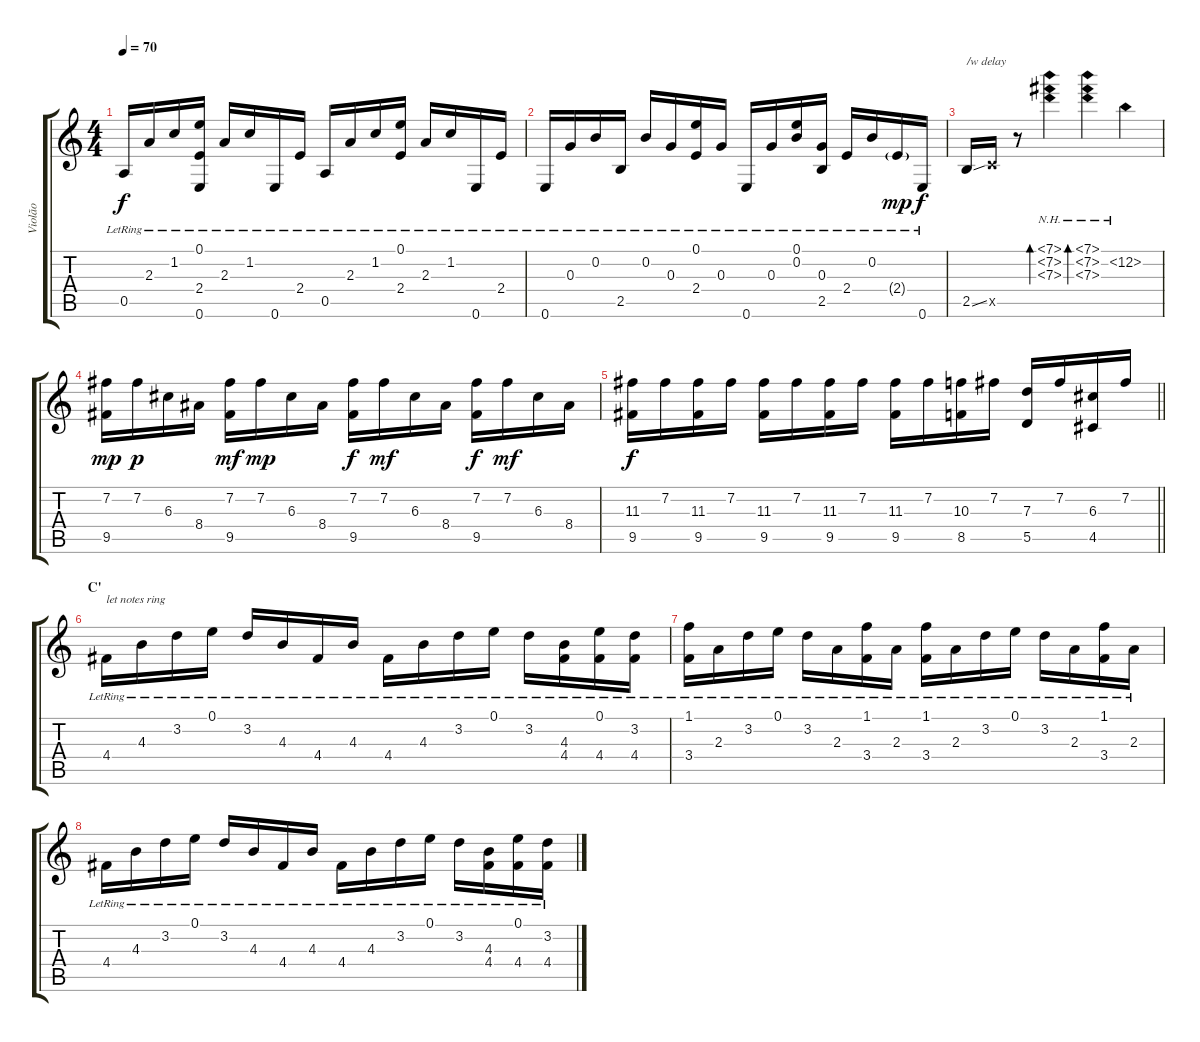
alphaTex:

\track ("Violão" "Violão") {instrument acousticguitarsteel}
\staff {score tabs}
\tuning (E4 B3 G3 D3 A2 E2) {hide}
\ts (4 4)
\tempo 70
\clef g2
\ks c
0.5{lr}.16{dy f} 2.3{lr}.16 1.2{lr}.16 (0.1{lr} 2.4{lr} 0.6{t}).16 2.3{lr}.16 1.2{lr}.16 0.6{lr}.16 2.4{lr}.16 0.5{lr}.16 2.3{lr}.16 1.2{lr}.16 (0.1{lr} 2.4{lr}).16 2.3{lr}.16 1.2{lr}.16 0.6{lr}.16 2.4{lr}.16 |
0.6{lr}.16 0.3{lr}.16 0.2{lr}.16 2.5{lr}.16 0.2{lr}.16 0.3{lr}.16 (0.1{lr} 2.4{lr}).16 0.3{lr}.16 0.6{lr}.16 0.3{lr}.16 (0.1{lr} 0.2{lr}).16 (0.3{lr} 2.5{lr}).16 2.4{lr}.16 0.2{lr}.16 2.4{g lr}.16{dy mp} 0.6{lr}.16{dy f} |
2.5{ss}.16{txt "/w delay"} 3.5{x}.16 r.8 (7.1{nh} 7.2{nh} 7.3{nh}).4{bd 240} (7.1{nh} 7.2{nh} 7.3{nh}).4{bd 120} 12.2{nh}.4 |
(7.2 9.5).16{dy mp} 7.2.16{dy p} 6.3.16 8.4.16 (7.2 9.5).16{dy mf} 7.2.16{dy mp} 6.3.16 8.4.16 (7.2 9.5).16{dy f} 7.2.16{dy mf} 6.3.16 8.4.16 (7.2 9.5).16{dy f} 7.2.16{dy mf} 6.3.16 8.4.16 |
\barLineRight lightlight
(11.3 9.5).16{dy f} 7.2.16 (11.3 9.5).16 7.2.16 (11.3 9.5).16 7.2.16 (11.3 9.5).16 7.2.16 (11.3 9.5).16 7.2.16 (10.3 8.5).16 7.2.16 (7.3 5.5).16 7.2.16 (6.3 4.5).16 7.2.16 |
\section ("" "C'")
4.4{lr}.16{txt "let notes ring"} 4.3{lr}.16 3.2{lr}.16 0.1{lr}.16 3.2{lr}.16 4.3{lr}.16 4.4{lr}.16 4.3{lr}.16 4.4{lr}.16 4.3{lr}.16 3.2{lr}.16 0.1{lr}.16 3.2{lr}.16 (4.3{lr} 4.4{lr}).16 (0.1{lr} 4.4{lr}).16 (3.2{lr} 4.4{lr}).16 |
(1.1{lr} 3.4{lr}).16 2.3{lr}.16 3.2{lr}.16 0.1{lr}.16 3.2{lr}.16 2.3{lr}.16 (1.1{lr} 3.4{lr}).16 2.3{lr}.16 (1.1{lr} 3.4{lr}).16 2.3{lr}.16 3.2{lr}.16 0.1{lr}.16 3.2{lr}.16 2.3{lr}.16 (1.1{lr} 3.4{lr}).16 2.3{lr}.16 |
4.4{lr}.16 4.3{lr}.16 3.2{lr}.16 0.1{lr}.16 3.2{lr}.16 4.3{lr}.16 4.4{lr}.16 4.3{lr}.16 4.4{lr}.16 4.3{lr}.16 3.2{lr}.16 0.1{lr}.16 3.2{lr}.16 (4.3{lr} 4.4{lr}).16 (0.1{lr} 4.4{lr}).16 (3.2{lr} 4.4{lr}).16
